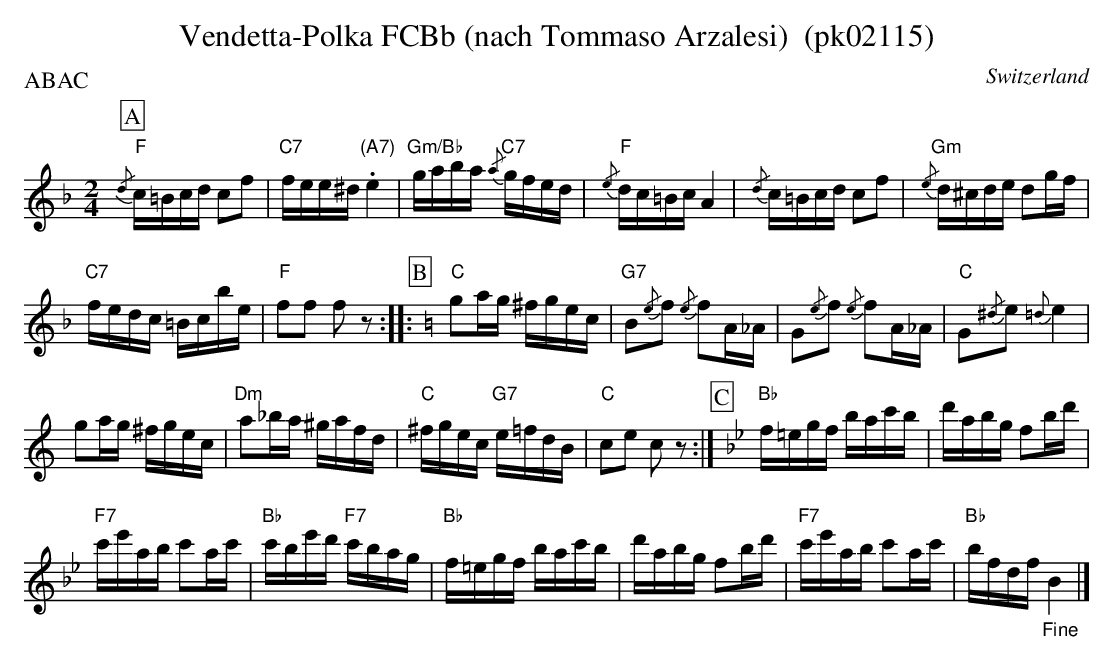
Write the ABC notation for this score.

X:1
T:Vendetta-Polka FCBb (nach Tommaso Arzalesi)  (pk02115)
O:Switzerland
P:ABAC
M:2/4
L:1/16
K:F major
[P:A] {/d}"F"c=Bcd c2f2 | "C7"fee^d "(A7)".e4 | "Gm/Bb"gaba {/a}"C7"gfed | {/e}"F"dc=BcA4 | {/d}c=Bcd c2f2 | {/e}"Gm"d^cde d2gf |
"C7"fedc =Bcbe | "F"f2f2 f2z2 :: [P:B]  [K:C] "C"g2ag ^fgec | "G7"B2{/e}f2 {/e}f2A_A | G2{/e}f2 {/e}f2A_A | "C"G2{/^d}e2 {=d}e4 |
g2ag ^fgec | "Dm"a2_ba ^gafd | "C"^fgec "G7"e=fdB | "C"c2e2 c2z2 :| [P:C] [K:Bb]  "Bb"f=egf bac'b | d'abg f2bd' |
"F7"c'e'ab c'2ac' | "Bb"c'be'd' "F7"c'bag | "Bb"f=egf bac'b | d'abg f2bd' | "F7"c'e'ab c'2ac' | "Bb"bfdf "_Fine"B4 |]
